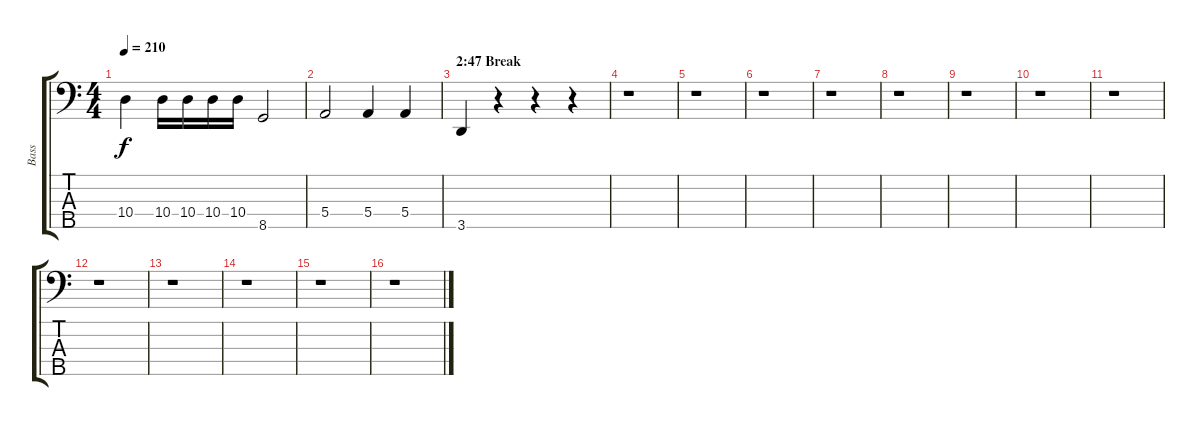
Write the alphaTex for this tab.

\track ("Bass" "Bass") {instrument electricbassfinger}
\staff {score tabs}
\tuning (G2 D2 A1 E1 B0) {hide}
\ts (4 4)
\tempo 210
\clef f4
\ks c
10.4.4{dy f} 10.4.16 10.4.16 10.4.16 10.4.16 8.5.2 |
5.4.2 5.4.4 5.4.4 |
\section ("" "2:47 Break")
3.5.4 r.4 r.4 r.4 |
r.1 |
r.1 |
r.1 |
r.1 |
r.1 |
r.1 |
r.1 |
r.1 |
r.1 |
r.1 |
r.1 |
r.1 |
r.1
